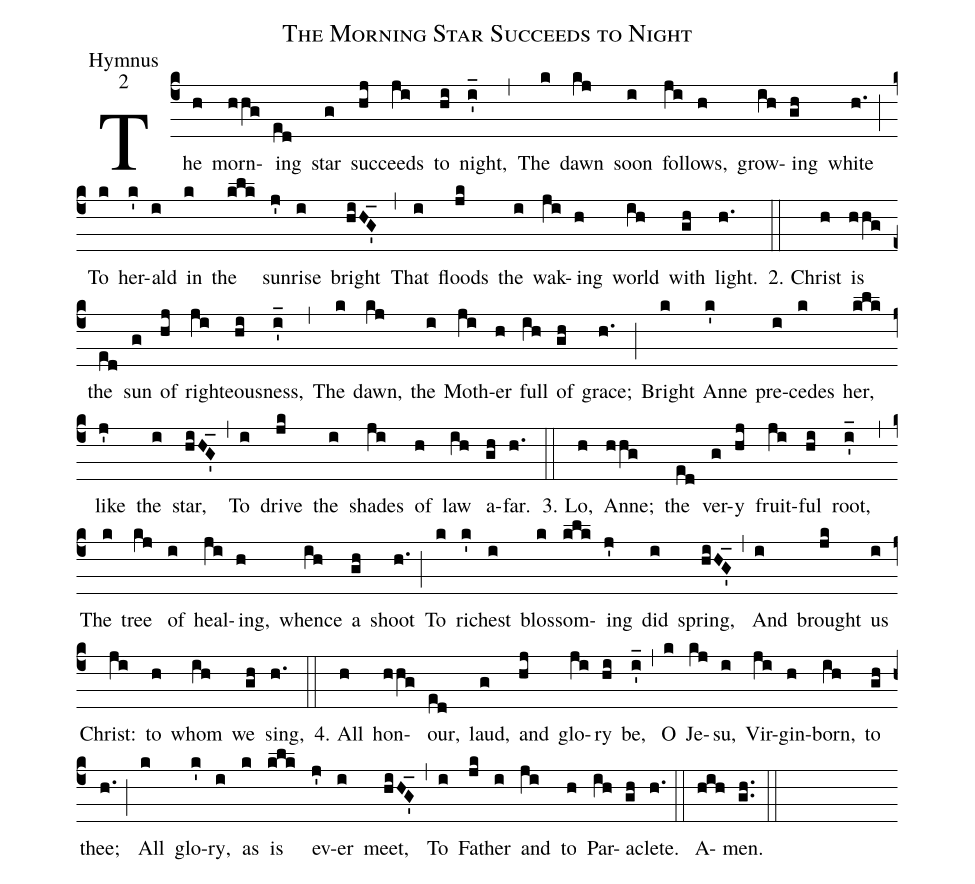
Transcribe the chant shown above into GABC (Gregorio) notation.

name: The Morning Star Succeeds to Night;
office-part: Hymnus;
mode: 2;
%%
(c4)The(h) morn(hhg)ing(ed) star(g) suc(hj)ceeds(ji) to(hi) night,(i'_) (,)
The(k) dawn(kj) soon(i) fol(ji)lows,(h) grow(ih)ing(gh) white(h.) (;)
To(k) her(k')ald(i) in(k) the(klk) sun(j')rise(i) bright(hiHG'_) (,)
That(i) floods(jk) the(i) wak(ji)ing(h) world(ih) with(gh) light.(h.) (::)

2. Christ(h) is(hhg) the(ed) sun(g) of(hj) right(ji)eous(hi)ness,(i'_) (,)
The(k) dawn,(kj) the(i) Moth(ji)er(h) full(ih) of(gh) grace;(h.) (;)
Bright(k) Anne(k') pre(i)cedes(k) her,(klk) like(j') the(i) star,(hiHG'_) (,)
To(i) drive(jk) the(i) shades(ji) of(h) law(ih) a(gh)far.(h.) (::)

3. Lo,(h) Anne;(hhg) the(ed) ver(g)y(hj) fruit(ji)ful(hi) root,(i'_) (,)
The(k) tree(kj) of(i) heal(ji)ing,(h) whence(ih) a(gh) shoot(h.) (;)
To(k) rich(k')est(i) blos(k)som(klk)ing(j') did(i) spring,(hiHG'_) (,)
And(i) brought(jk) us(i) Christ:(ji) to(h) whom(ih) we(gh) sing,(h.) (::)

4. All(h) hon-(hhg)our,(ed) laud,(g) and(hj) glo(ji)ry(hi) be,(i'_) (,)
O(k) Je(kj)su,(i) Vir(ji)gin-(h)born,(ih) to(gh) thee;(h.) (;)
All(k) glo(k')ry,(i) as(k) is(klk) ev(j')er(i) meet,(hiHG'_) (,)
To(i) Fa(jk)ther(i) and(ji) to(h) Par(ih)a(gh)clete.(h.) (::)
A(hih)men.(gh..) (::)
